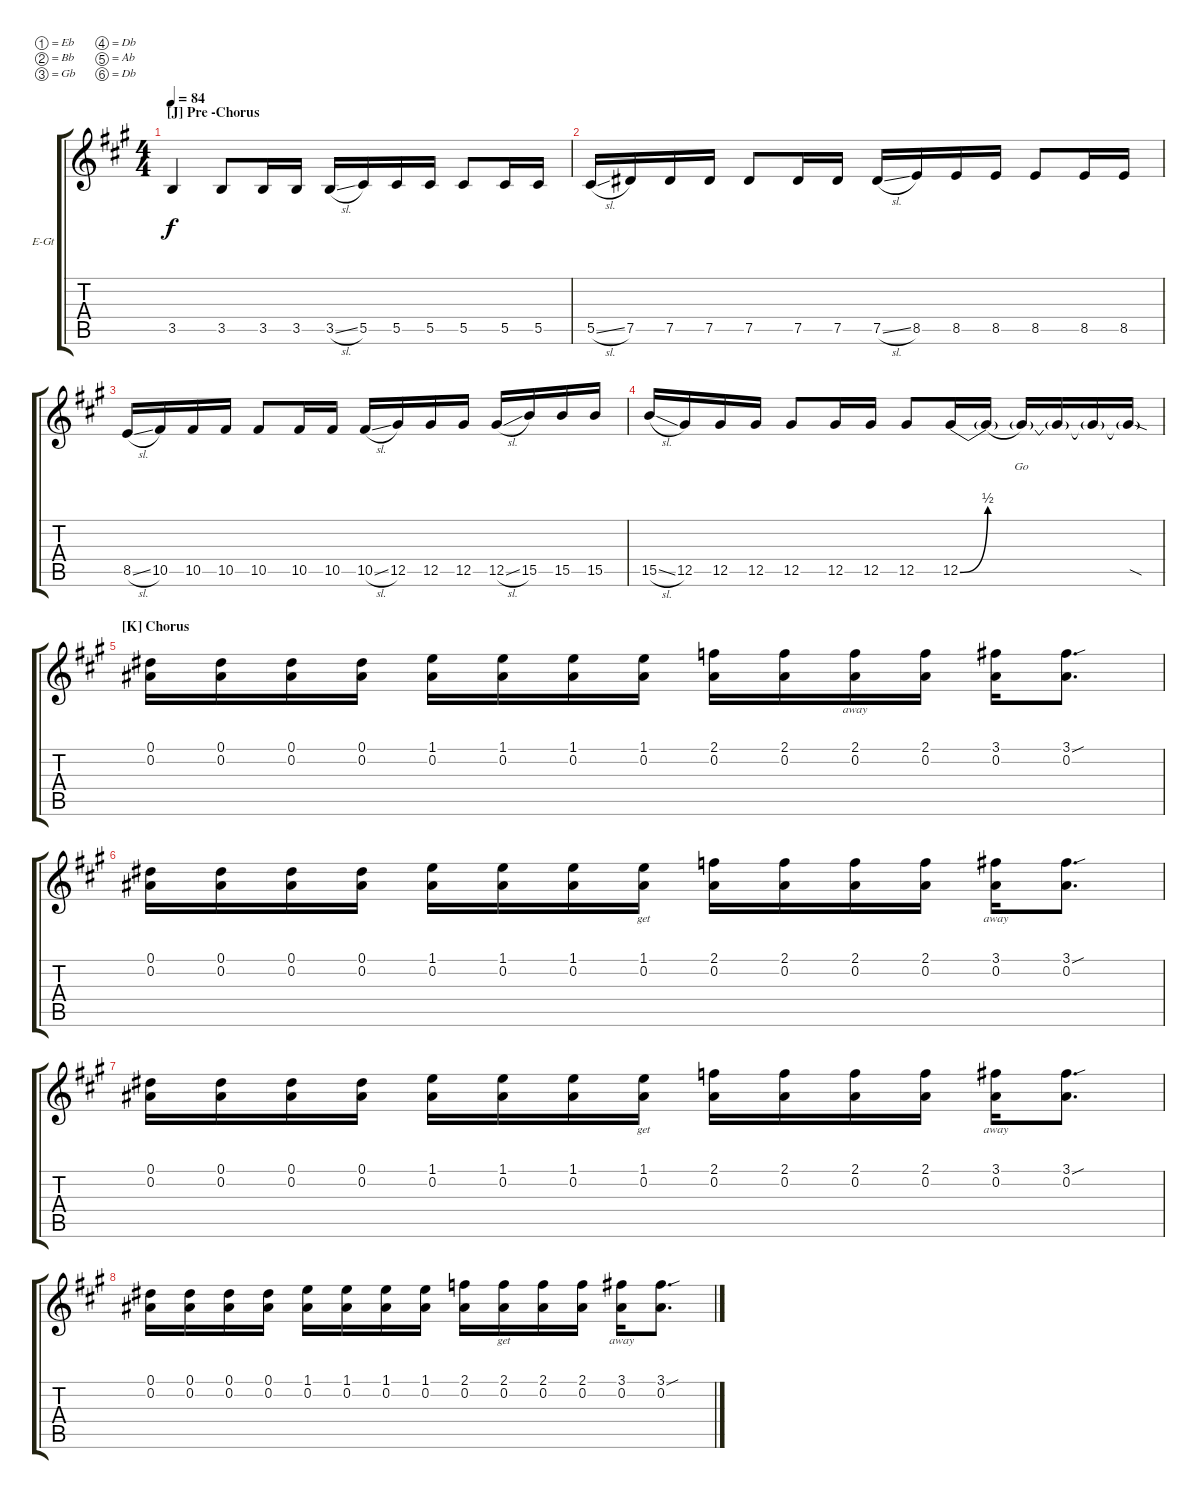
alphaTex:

\defaultSystemsLayout 4
\bracketExtendMode groupsimilarinstruments
\firstSystemTrackNameOrientation horizontal
\otherSystemsTrackNameOrientation horizontal
\track ("Guitar 1" "E-Gt") {instrument distortionguitar}
\staff {score tabs}
\tuning (Eb4 Bb3 Gb3 Db3 Ab2 Db2)
\ts (4 4)
\section ("J" "Pre -Chorus")
\tempo 84
\clef g2
\scale
1.07062
\ks a
3.5.4{lyrics (0 "") lyrics (1 "") lyrics (2 "") lyrics (3 "") lyrics (4 "") dy f} 3.5.8{lyrics (0 "") lyrics (1 "") lyrics (2 "") lyrics (3 "") lyrics (4 "")} 3.5.16{lyrics (0 "") lyrics (1 "") lyrics (2 "") lyrics (3 "") lyrics (4 "")} 3.5.16{lyrics (0 "") lyrics (1 "") lyrics (2 "") lyrics (3 "") lyrics (4 "")} 3.5{sl}.16{lyrics (0 "") lyrics (1 "") lyrics (2 "") lyrics (3 "") lyrics (4 "")} 5.5.16{lyrics (0 "") lyrics (1 "") lyrics (2 "") lyrics (3 "") lyrics (4 "")} 5.5.16{lyrics (0 "") lyrics (1 "") lyrics (2 "") lyrics (3 "") lyrics (4 "")} 5.5.16{lyrics (0 "") lyrics (1 "") lyrics (2 "") lyrics (3 "") lyrics (4 "")} 5.5.8{lyrics (0 "") lyrics (1 "") lyrics (2 "") lyrics (3 "") lyrics (4 "")} 5.5.16{lyrics (0 "") lyrics (1 "") lyrics (2 "") lyrics (3 "") lyrics (4 "")} 5.5.16{lyrics (0 "") lyrics (1 "") lyrics (2 "") lyrics (3 "") lyrics (4 "")} |
\scale
0.929382 5.5{sl}.16{lyrics (0 "") lyrics (1 "") lyrics (2 "") lyrics (3 "") lyrics (4 "")} 7.5.16{lyrics (0 "") lyrics (1 "") lyrics (2 "") lyrics (3 "") lyrics (4 "")} 7.5.16{lyrics (0 "") lyrics (1 "") lyrics (2 "") lyrics (3 "") lyrics (4 "")} 7.5.16{lyrics (0 "") lyrics (1 "") lyrics (2 "") lyrics (3 "") lyrics (4 "")} 7.5.8{lyrics (0 "") lyrics (1 "") lyrics (2 "") lyrics (3 "") lyrics (4 "")} 7.5.16{lyrics (0 "") lyrics (1 "") lyrics (2 "") lyrics (3 "") lyrics (4 "")} 7.5.16{lyrics (0 "") lyrics (1 "") lyrics (2 "") lyrics (3 "") lyrics (4 "")} 7.5{sl}.16{lyrics (0 "") lyrics (1 "") lyrics (2 "") lyrics (3 "") lyrics (4 "")} 8.5.16{lyrics (0 "") lyrics (1 "") lyrics (2 "") lyrics (3 "") lyrics (4 "")} 8.5.16{lyrics (0 "") lyrics (1 "") lyrics (2 "") lyrics (3 "") lyrics (4 "")} 8.5.16{lyrics (0 "") lyrics (1 "") lyrics (2 "") lyrics (3 "") lyrics (4 "")} 8.5.8{lyrics (0 "") lyrics (1 "") lyrics (2 "") lyrics (3 "") lyrics (4 "")} 8.5.16{lyrics (0 "") lyrics (1 "") lyrics (2 "") lyrics (3 "") lyrics (4 "")} 8.5.16{lyrics (0 "") lyrics (1 "") lyrics (2 "") lyrics (3 "") lyrics (4 "")} |
\scale
1.07062 8.5{sl}.16{lyrics (0 "") lyrics (1 "") lyrics (2 "") lyrics (3 "") lyrics (4 "")} 10.5.16{lyrics (0 "") lyrics (1 "") lyrics (2 "") lyrics (3 "") lyrics (4 "")} 10.5.16{lyrics (0 "") lyrics (1 "") lyrics (2 "") lyrics (3 "") lyrics (4 "")} 10.5.16{lyrics (0 "") lyrics (1 "") lyrics (2 "") lyrics (3 "") lyrics (4 "")} 10.5.8{lyrics (0 "") lyrics (1 "") lyrics (2 "") lyrics (3 "") lyrics (4 "")} 10.5.16{lyrics (0 "") lyrics (1 "") lyrics (2 "") lyrics (3 "") lyrics (4 "")} 10.5.16{lyrics (0 "") lyrics (1 "") lyrics (2 "") lyrics (3 "") lyrics (4 "")} 10.5{sl}.16{lyrics (0 "") lyrics (1 "") lyrics (2 "") lyrics (3 "") lyrics (4 "")} 12.5.16{lyrics (0 "") lyrics (1 "") lyrics (2 "") lyrics (3 "") lyrics (4 "")} 12.5.16{lyrics (0 "") lyrics (1 "") lyrics (2 "") lyrics (3 "") lyrics (4 "")} 12.5.16{lyrics (0 "") lyrics (1 "") lyrics (2 "") lyrics (3 "") lyrics (4 "")} 12.5{sl}.16{lyrics (0 "") lyrics (1 "") lyrics (2 "") lyrics (3 "") lyrics (4 "")} 15.5.16{lyrics (0 "") lyrics (1 "") lyrics (2 "") lyrics (3 "") lyrics (4 "")} 15.5.16{lyrics (0 "") lyrics (1 "") lyrics (2 "") lyrics (3 "") lyrics (4 "")} 15.5.16{lyrics (0 "") lyrics (1 "") lyrics (2 "") lyrics (3 "") lyrics (4 "")} |
\scale
0.929382 15.5{sl}.16{lyrics (0 "") lyrics (1 "") lyrics (2 "") lyrics (3 "") lyrics (4 "")} 12.5.16{lyrics (0 "") lyrics (1 "") lyrics (2 "") lyrics (3 "") lyrics (4 "")} 12.5.16{lyrics (0 "") lyrics (1 "") lyrics (2 "") lyrics (3 "") lyrics (4 "")} 12.5.16{lyrics (0 "") lyrics (1 "") lyrics (2 "") lyrics (3 "") lyrics (4 "")} 12.5.8{lyrics (0 "") lyrics (1 "") lyrics (2 "") lyrics (3 "") lyrics (4 "")} 12.5.16{lyrics (0 "") lyrics (1 "") lyrics (2 "") lyrics (3 "") lyrics (4 "")} 12.5.16{lyrics (0 "") lyrics (1 "") lyrics (2 "") lyrics (3 "") lyrics (4 "")} 12.5.8{lyrics (0 "") lyrics (1 "") lyrics (2 "") lyrics (3 "") lyrics (4 "")} 12.5{be (bend 0 0 15 2)}.16{lyrics (0 "") lyrics (1 "") lyrics (2 "") lyrics (3 "") lyrics (4 "")} 12.5{be (hold 0 0 60 0) t}.16{lyrics (0 "") lyrics (1 "") lyrics (2 "") lyrics (3 "") lyrics (4 "")} 12.5{t}.16{lyrics (0 "Go") lyrics (1 "") lyrics (2 "") lyrics (3 "") lyrics (4 "")} 12.5{t}.16{lyrics (0 "") lyrics (1 "") lyrics (2 "") lyrics (3 "") lyrics (4 "")} 12.5{t}.16{lyrics (0 "") lyrics (1 "") lyrics (2 "") lyrics (3 "") lyrics (4 "")} 12.5{sod t}.16{lyrics (0 "") lyrics (1 "") lyrics (2 "") lyrics (3 "") lyrics (4 "")} |
\section ("K" "Chorus")
\scale
1.07062 (0.1 0.2).16{lyrics (0 "") lyrics (1 "") lyrics (2 "") lyrics (3 "") lyrics (4 "")} (0.1 0.2).16{lyrics (0 "") lyrics (1 "") lyrics (2 "") lyrics (3 "") lyrics (4 "")} (0.1 0.2).16{lyrics (0 "") lyrics (1 "") lyrics (2 "") lyrics (3 "") lyrics (4 "")} (0.1 0.2).16{lyrics (0 "") lyrics (1 "") lyrics (2 "") lyrics (3 "") lyrics (4 "")} (0.2 1.1).16{lyrics (0 "") lyrics (1 "") lyrics (2 "") lyrics (3 "") lyrics (4 "")} (0.2 1.1).16{lyrics (0 "") lyrics (1 "") lyrics (2 "") lyrics (3 "") lyrics (4 "")} (0.2 1.1).16{lyrics (0 "") lyrics (1 "") lyrics (2 "") lyrics (3 "") lyrics (4 "")} (0.2 1.1).16{lyrics (0 "") lyrics (1 "") lyrics (2 "") lyrics (3 "") lyrics (4 "")} (2.1 0.2).16{lyrics (0 "") lyrics (1 "") lyrics (2 "") lyrics (3 "") lyrics (4 "")} (2.1 0.2).16{lyrics (0 "") lyrics (1 "") lyrics (2 "") lyrics (3 "") lyrics (4 "")} (2.1 0.2).16{lyrics (0 "away") lyrics (1 "") lyrics (2 "") lyrics (3 "") lyrics (4 "")} (2.1 0.2).16{lyrics (0 "") lyrics (1 "") lyrics (2 "") lyrics (3 "") lyrics (4 "")} (0.2 3.1).16{lyrics (0 "") lyrics (1 "") lyrics (2 "") lyrics (3 "") lyrics (4 "")} (0.2 3.1{sou}).8{d lyrics (0 "") lyrics (1 "") lyrics (2 "") lyrics (3 "") lyrics (4 "")} |
\scale
0.929382 (0.1 0.2).16{lyrics (0 "") lyrics (1 "") lyrics (2 "") lyrics (3 "") lyrics (4 "")} (0.1 0.2).16{lyrics (0 "") lyrics (1 "") lyrics (2 "") lyrics (3 "") lyrics (4 "")} (0.1 0.2).16{lyrics (0 "") lyrics (1 "") lyrics (2 "") lyrics (3 "") lyrics (4 "")} (0.1 0.2).16{lyrics (0 "") lyrics (1 "") lyrics (2 "") lyrics (3 "") lyrics (4 "")} (0.2 1.1).16{lyrics (0 "") lyrics (1 "") lyrics (2 "") lyrics (3 "") lyrics (4 "")} (0.2 1.1).16{lyrics (0 "") lyrics (1 "") lyrics (2 "") lyrics (3 "") lyrics (4 "")} (0.2 1.1).16{lyrics (0 "") lyrics (1 "") lyrics (2 "") lyrics (3 "") lyrics (4 "")} (0.2 1.1).16{lyrics (0 "get") lyrics (1 "") lyrics (2 "") lyrics (3 "") lyrics (4 "")} (2.1 0.2).16{lyrics (0 "") lyrics (1 "") lyrics (2 "") lyrics (3 "") lyrics (4 "")} (2.1 0.2).16{lyrics (0 "") lyrics (1 "") lyrics (2 "") lyrics (3 "") lyrics (4 "")} (2.1 0.2).16{lyrics (0 "") lyrics (1 "") lyrics (2 "") lyrics (3 "") lyrics (4 "")} (2.1 0.2).16{lyrics (0 "") lyrics (1 "") lyrics (2 "") lyrics (3 "") lyrics (4 "")} (0.2 3.1).16{lyrics (0 "away") lyrics (1 "") lyrics (2 "") lyrics (3 "") lyrics (4 "")} (0.2 3.1{sou}).8{d lyrics (0 "") lyrics (1 "") lyrics (2 "") lyrics (3 "") lyrics (4 "")} |
\scale
1.07062 (0.1 0.2).16{lyrics (0 "") lyrics (1 "") lyrics (2 "") lyrics (3 "") lyrics (4 "")} (0.1 0.2).16{lyrics (0 "") lyrics (1 "") lyrics (2 "") lyrics (3 "") lyrics (4 "")} (0.1 0.2).16{lyrics (0 "") lyrics (1 "") lyrics (2 "") lyrics (3 "") lyrics (4 "")} (0.1 0.2).16{lyrics (0 "") lyrics (1 "") lyrics (2 "") lyrics (3 "") lyrics (4 "")} (0.2 1.1).16{lyrics (0 "") lyrics (1 "") lyrics (2 "") lyrics (3 "") lyrics (4 "")} (0.2 1.1).16{lyrics (0 "") lyrics (1 "") lyrics (2 "") lyrics (3 "") lyrics (4 "")} (0.2 1.1).16{lyrics (0 "") lyrics (1 "") lyrics (2 "") lyrics (3 "") lyrics (4 "")} (0.2 1.1).16{lyrics (0 "get") lyrics (1 "") lyrics (2 "") lyrics (3 "") lyrics (4 "")} (2.1 0.2).16{lyrics (0 "") lyrics (1 "") lyrics (2 "") lyrics (3 "") lyrics (4 "")} (2.1 0.2).16{lyrics (0 "") lyrics (1 "") lyrics (2 "") lyrics (3 "") lyrics (4 "")} (2.1 0.2).16{lyrics (0 "") lyrics (1 "") lyrics (2 "") lyrics (3 "") lyrics (4 "")} (2.1 0.2).16{lyrics (0 "") lyrics (1 "") lyrics (2 "") lyrics (3 "") lyrics (4 "")} (0.2 3.1).16{lyrics (0 "away") lyrics (1 "") lyrics (2 "") lyrics (3 "") lyrics (4 "")} (0.2 3.1{sou}).8{d lyrics (0 "") lyrics (1 "") lyrics (2 "") lyrics (3 "") lyrics (4 "")} |
\scale
0.929382 (0.1 0.2).16{lyrics (0 "") lyrics (1 "") lyrics (2 "") lyrics (3 "") lyrics (4 "")} (0.1 0.2).16{lyrics (0 "") lyrics (1 "") lyrics (2 "") lyrics (3 "") lyrics (4 "")} (0.1 0.2).16{lyrics (0 "") lyrics (1 "") lyrics (2 "") lyrics (3 "") lyrics (4 "")} (0.1 0.2).16{lyrics (0 "") lyrics (1 "") lyrics (2 "") lyrics (3 "") lyrics (4 "")} (0.2 1.1).16{lyrics (0 "") lyrics (1 "") lyrics (2 "") lyrics (3 "") lyrics (4 "")} (0.2 1.1).16{lyrics (0 "") lyrics (1 "") lyrics (2 "") lyrics (3 "") lyrics (4 "")} (0.2 1.1).16{lyrics (0 "") lyrics (1 "") lyrics (2 "") lyrics (3 "") lyrics (4 "")} (0.2 1.1).16{lyrics (0 "") lyrics (1 "") lyrics (2 "") lyrics (3 "") lyrics (4 "")} (2.1 0.2).16{lyrics (0 "") lyrics (1 "") lyrics (2 "") lyrics (3 "") lyrics (4 "")} (2.1 0.2).16{lyrics (0 "get") lyrics (1 "") lyrics (2 "") lyrics (3 "") lyrics (4 "")} (2.1 0.2).16{lyrics (0 "") lyrics (1 "") lyrics (2 "") lyrics (3 "") lyrics (4 "")} (2.1 0.2).16{lyrics (0 "") lyrics (1 "") lyrics (2 "") lyrics (3 "") lyrics (4 "")} (0.2 3.1).16{lyrics (0 "away") lyrics (1 "") lyrics (2 "") lyrics (3 "") lyrics (4 "")} (0.2 3.1{sou}).8{d lyrics (0 "") lyrics (1 "") lyrics (2 "") lyrics (3 "") lyrics (4 "")}
